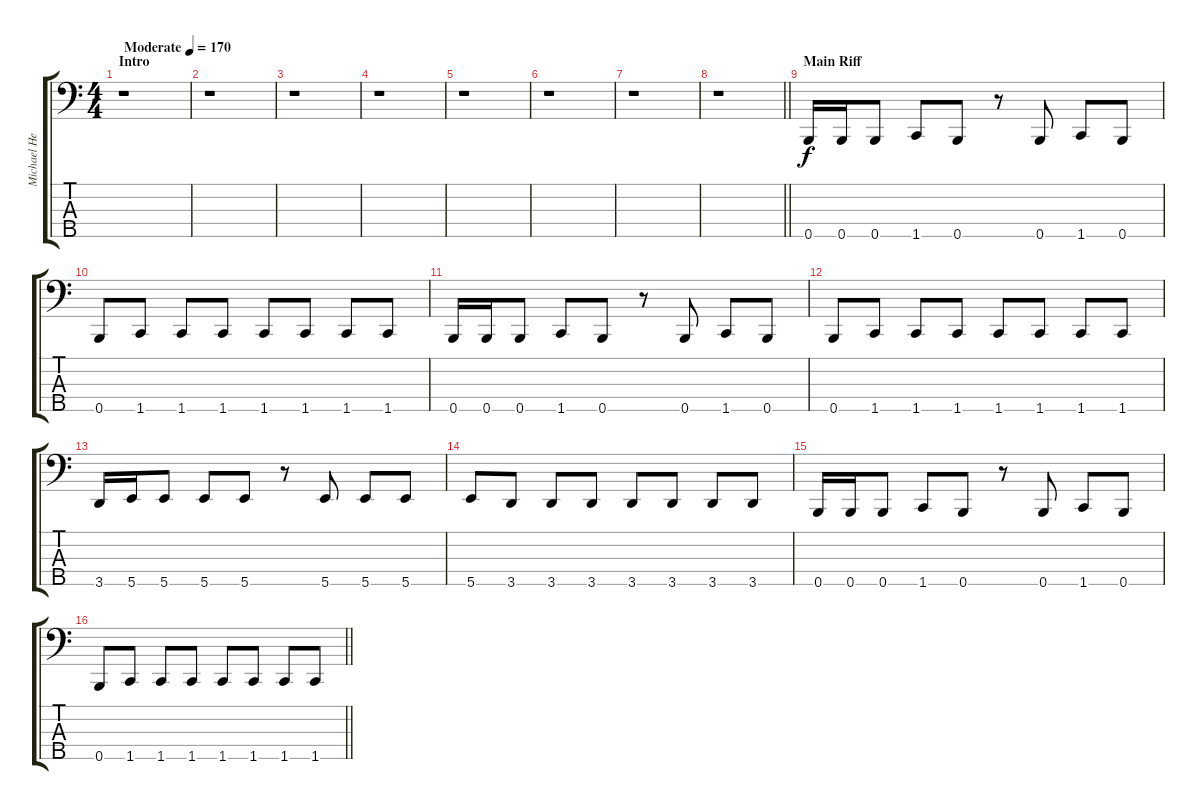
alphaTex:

\track ("Michael Hedlund" "Michael He") {instrument electricbassfinger}
\staff {score tabs}
\tuning (G2 D2 A1 E1 B0) {hide}
\ts (4 4)
\section ("" "Intro")
\tempo (170 "Moderate")
\clef f4
\ks c
r.1{dy f instrument electricbassfinger} |
r.1 |
r.1 |
r.1 |
r.1 |
r.1 |
r.1 |
\barLineRight lightlight
r.1 |
\section ("" "Main Riff")
0.5.16 0.5.16 0.5.8 1.5.8 0.5.8 r.8 0.5.8 1.5.8 0.5.8 |
0.5.8 1.5.8 1.5.8 1.5.8 1.5.8 1.5.8 1.5.8 1.5.8 |
0.5.16 0.5.16 0.5.8 1.5.8 0.5.8 r.8 0.5.8 1.5.8 0.5.8 |
0.5.8 1.5.8 1.5.8 1.5.8 1.5.8 1.5.8 1.5.8 1.5.8 |
3.5.16 5.5.16 5.5.8 5.5.8 5.5.8 r.8 5.5.8 5.5.8 5.5.8 |
5.5.8 3.5.8 3.5.8 3.5.8 3.5.8 3.5.8 3.5.8 3.5.8 |
0.5.16 0.5.16 0.5.8 1.5.8 0.5.8 r.8 0.5.8 1.5.8 0.5.8 |
\barLineRight lightlight
0.5.8 1.5.8 1.5.8 1.5.8 1.5.8 1.5.8 1.5.8 1.5.8
